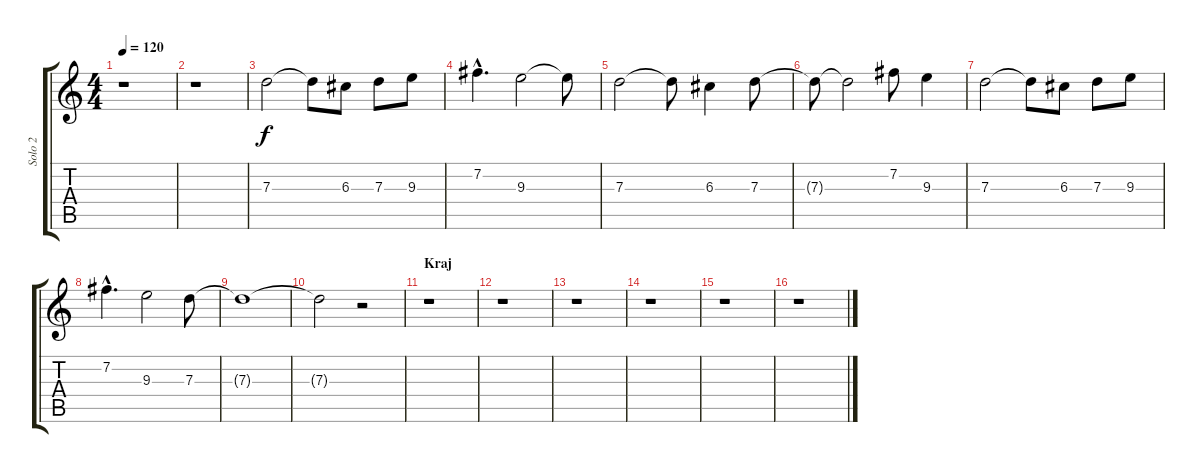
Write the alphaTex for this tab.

\track ("Solo 2" "Solo 2") {instrument distortionguitar}
\staff {score tabs}
\tuning (E4 B3 G3 D3 A2 E2) {hide}
\ts (4 4)
\tempo 120
\clef g2
\ks c
r.1{dy f} |
r.1 |
7.3.2 7.3{t}.8 6.3.8 7.3.8 9.3.8 |
7.2{hac}.4{d} 9.3.2 9.3{t}.8 |
7.3.2 7.3{t}.8 6.3.4 7.3.8 |
7.3{t}.8 7.3{t}.2 7.2.8 9.3.4 |
7.3.2 7.3{t}.8 6.3.8 7.3.8 9.3.8 |
7.2{hac}.4{d} 9.3.2 7.3.8 |
7.3{t}.1 |
7.3{t}.2 r.2 |
\section ("" "Kraj")
r.1 |
r.1 |
r.1 |
r.1 |
r.1 |
r.1
